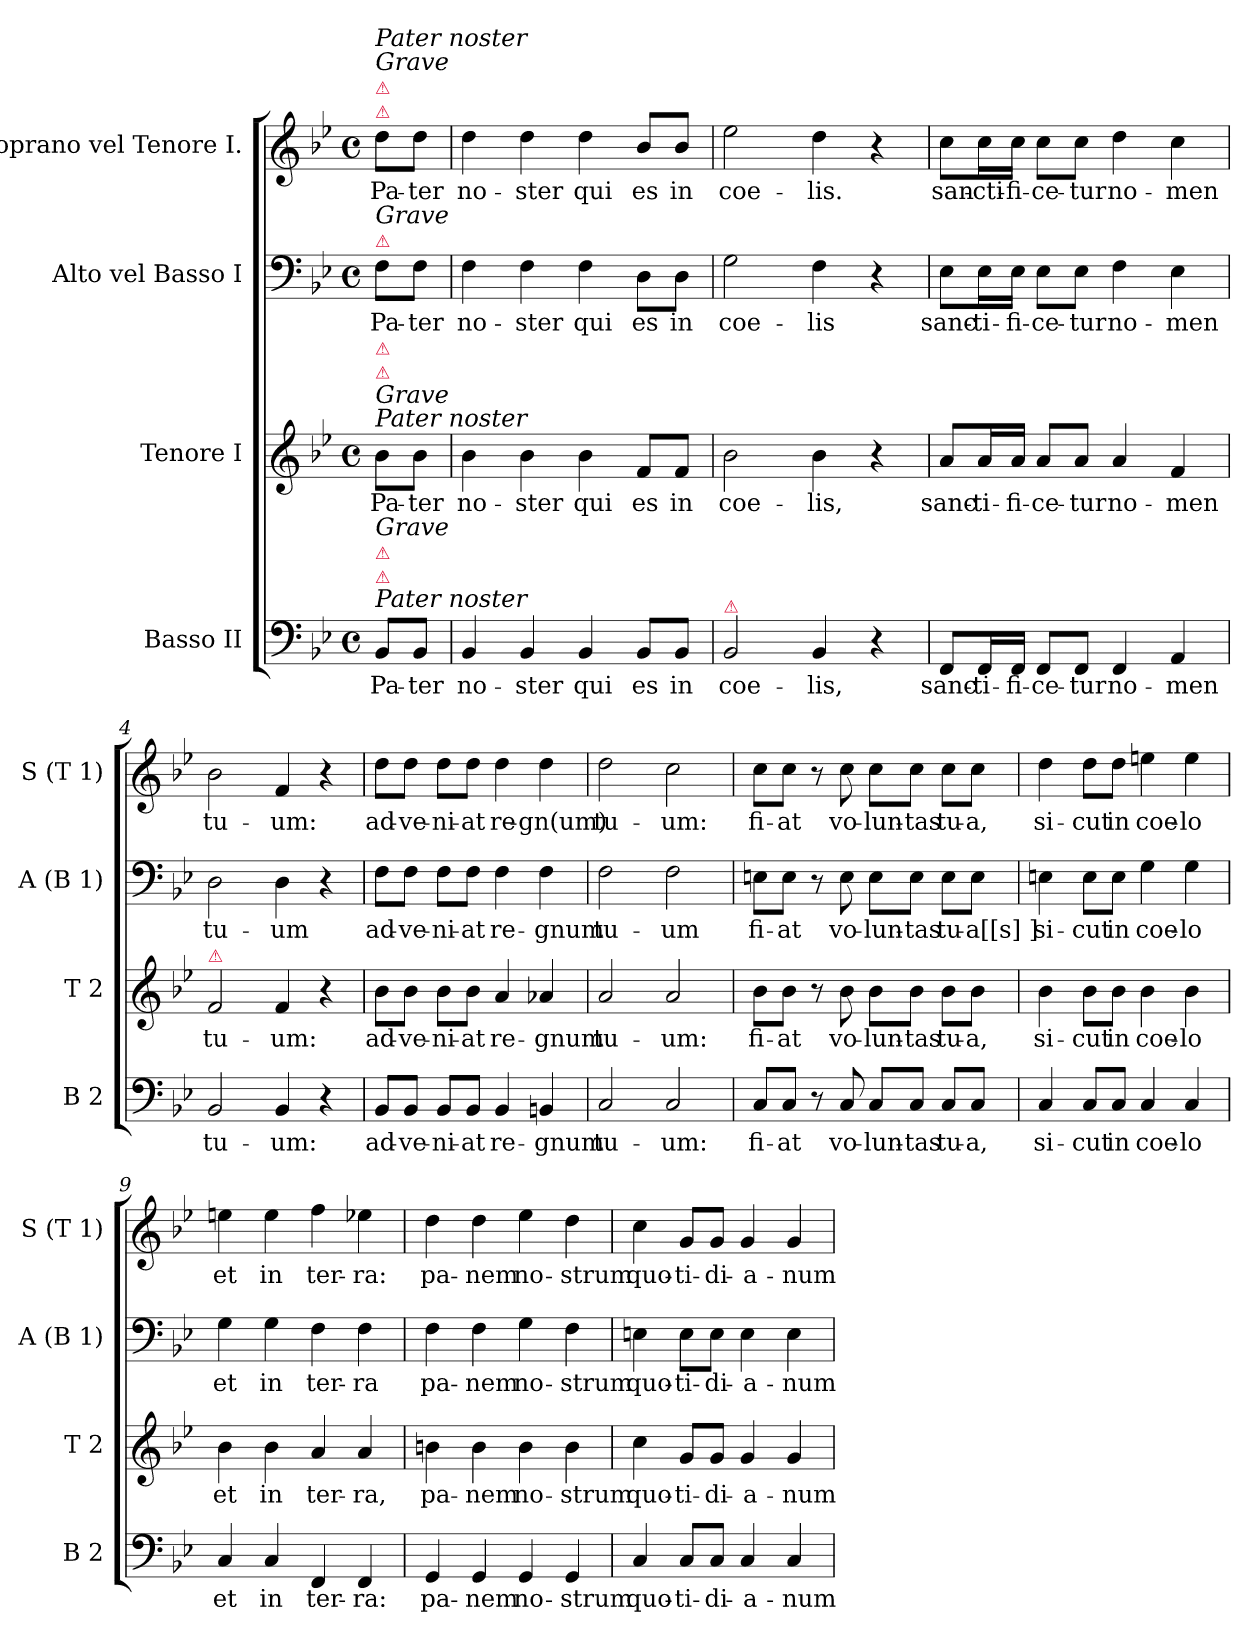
**kern	**text	**kern	**text	**kern	**text	**kern	**text
*part4	*part4	*part3	*part3	*part2	*part2	*part1	*part1
*staff4	*staff4	*staff3	*staff3	*staff2	*staff2	*staff1	*staff1
*I"Basso II	*	*I"Tenore I	*	*I"Alto vel Basso I	*	*I"Soprano vel Tenore I.	*
*I'B 2	*	*I'T 2	*	*I'A (B 1)	*	*I'S (T 1)	*
*clefF4	*	*clefG2	*	*clefF4	*	*clefG2	*
*k[b-e-]	*	*k[b-e-]	*	*k[b-e-]	*	*k[b-e-]	*
*M4/4	*	*M4/4	*	*M4/4	*	*M4/4	*
*met(c)	*	*met(c)	*	*met(c)	*	*met(c)	*
=	=	=	=	=	=	=	=
!	!	!	!	!	!	!LO:TX:a:color=crimson:t=⚠	!
!	!	!	!	!	!	!LO:TX:a:color=crimson:t=⚠	!
!	!	!	!	!	!	!LO:TX:a:i:t=Grave	!
!	!	!	!	!	!	!LO:TX:a:i:t=Pater noster	!
!	!	!	!	!LO:TX:a:color=crimson:t=⚠	!	!	!
!	!	!	!	!LO:TX:a:i:t=Grave	!	!	!
!	!	!LO:TX:a:i:t=Pater noster	!	!	!	!	!
!	!	!LO:TX:a:i:t=Grave	!	!	!	!	!
!	!	!LO:TX:a:color=crimson:t=⚠	!	!	!	!	!
!	!	!LO:TX:a:color=crimson:t=⚠	!	!	!	!	!
!LO:TX:a:i:t=Pater noster	!	!	!	!	!	!	!
!LO:TX:a:color=crimson:t=⚠	!	!	!	!	!	!	!
!LO:TX:a:color=crimson:t=⚠	!	!	!	!	!	!	!
!LO:TX:a:i:t=Grave	!	!	!	!	!	!	!
8BB-/L	Pa-	8b-\L	Pa-	8F\L	Pa-	8dd\L	Pa-
8BB-/J	-ter	8b-\J	-ter	8F\J	-ter	8dd\J	-ter
=1	=1	=1	=1	=1	=1	=1	=1
4BB-/	no-	4b-\	no-	4F\	no-	4dd\	no-
4BB-/	-ster	4b-\	-ster	4F\	-ster	4dd\	-ster
4BB-/	qui	4b-\	qui	4F\	qui	4dd\	qui
8BB-/L	es	8f/L	es	8D\L	es	8b-/L	es
8BB-/J	in	8f/J	in	8D\J	in	8b-/J	in
=2	=2	=2	=2	=2	=2	=2	=2
!LO:TX:a:color=crimson:t=⚠	!	!	!	!	!	!	!
2BB-/	coe-	2b-\	coe-	2G\	coe-	2ee-\	coe-
4BB-/	-lis,	4b-\	-lis,	4F\	-lis	4dd\	-lis.
4r	.	4r	.	4r	.	4r	.
=3	=3	=3	=3	=3	=3	=3	=3
8FF/L	sanc-	8a/L	sanc-	8E-\L	sanc-	8cc\L	san-
16FF/L	-ti-	16a/L	-ti-	16E-\L	-ti-	16cc\L	-cti-
16FF/JJ	-fi-	16a/JJ	-fi-	16E-\JJ	-fi-	16cc\JJ	-fi-
8FF/L	-ce-	8a/L	-ce-	8E-\L	-ce-	8cc\L	-ce-
8FF/J	-tur	8a/J	-tur	8E-\J	-tur	8cc\J	-tur
4FF/	no-	4a/	no-	4F\	no-	4dd\	no-
4AA/	-men	4f/	-men	4E-\	-men	4cc\	-men
=4	=4	=4	=4	=4	=4	=4	=4
!	!	!LO:TX:a:color=crimson:t=⚠	!	!	!	!	!
2BB-/	tu-	2f/	tu-	2D\	tu-	2b-\	tu-
4BB-/	-um:	4f/	-um:	4D\	-um	4f/	-um:
4r	.	4r	.	4r	.	4r	.
=5	=5	=5	=5	=5	=5	=5	=5
8BB-/L	ad-	8b-\L	ad-	8F\L	ad-	8dd\L	ad-
8BB-/J	-ve-	8b-\J	-ve-	8F\J	-ve-	8dd\J	-ve-
8BB-/L	-ni-	8b-\L	-ni-	8F\L	-ni-	8dd\L	-ni-
8BB-/J	-at	8b-\J	-at	8F\J	-at	8dd\J	-at
4BB-/	re-	4a/	re-	4F\	re-	4dd\	re-
4BBn/	-gnum	4a-X/	-gnum	4F\	-gnum	4dd\	-gn(um)
=6	=6	=6	=6	=6	=6	=6	=6
2C/	tu-	2a/	tu-	2F\	tu-	2dd\	tu-
2C/	-um:	2a/	-um:	2F\	-um	2cc\	-um:
=7	=7	=7	=7	=7	=7	=7	=7
8C/L	fi-	8b-\L	fi-	8En\L	fi-	8cc\L	fi-
8C/J	-at	8b-\J	-at	8E\J	-at	8cc\J	-at
8r	.	8r	.	8r	.	8r	.
8C/	vo-	8b-\	vo-	8E\	vo-	8cc\	vo-
8C/L	-lun-	8b-\L	-lun-	8E\L	-lun-	8cc\L	-lun-
8C/J	-tas	8b-\J	-tas	8E\J	-tas	8cc\J	-tas
8C/L	tu-	8b-\L	tu-	8E\L	tu-	8cc\L	tu-
8C/J	-a,	8b-\J	-a,	8E\J	-a[[s]]	8cc\J	-a,
=8	=8	=8	=8	=8	=8	=8	=8
4C/	si-	4b-\	si-	4En\	si-	4dd\	si-
8C/L	-cut	8b-\L	-cut	8E\L	-cut	8dd\L	-cut
8C/J	in	8b-\J	in	8E\J	in	8dd\J	in
4C/	coe-	4b-\	coe-	4G\	coe-	4een\	coe-
4C/	-lo	4b-\	-lo	4G\	-lo	4ee\	-lo
=9	=9	=9	=9	=9	=9	=9	=9
4C/	et	4b-\	et	4G\	et	4een\	et
4C/	in	4b-\	in	4G\	in	4ee\	in
4FF/	ter-	4a/	ter-	4F\	ter-	4ff\	ter-
4FF/	-ra:	4a/	-ra,	4F\	-ra	4ee-X\	-ra:
=10	=10	=10	=10	=10	=10	=10	=10
4GG/	pa-	4bn\	pa-	4F\	pa-	4dd\	pa-
4GG/	-nem	4b\	-nem	4F\	-nem	4dd\	-nem
4GG/	no-	4b\	no-	4G\	no-	4ee-\	no-
4GG/	-strum	4b\	-strum	4F\	-strum	4dd\	-strum
=11	=11	=11	=11	=11	=11	=11	=11
4C/	quo-	4cc\	quo-	4En\	quo-	4cc\	quo-
8C/L	-ti-	8g/L	-ti-	8E\L	-ti-	8g/L	-ti-
8C/J	-di-	8g/J	-di-	8E\J	-di-	8g/J	-di-
4C/	-a-	4g/	-a-	4E\	-a-	4g/	-a-
4C/	-num	4g/	-num	4E\	-num	4g/	-num
=	=	=	=	=	=	=	=
*-	*-	*-	*-	*-	*-	*-	*-
